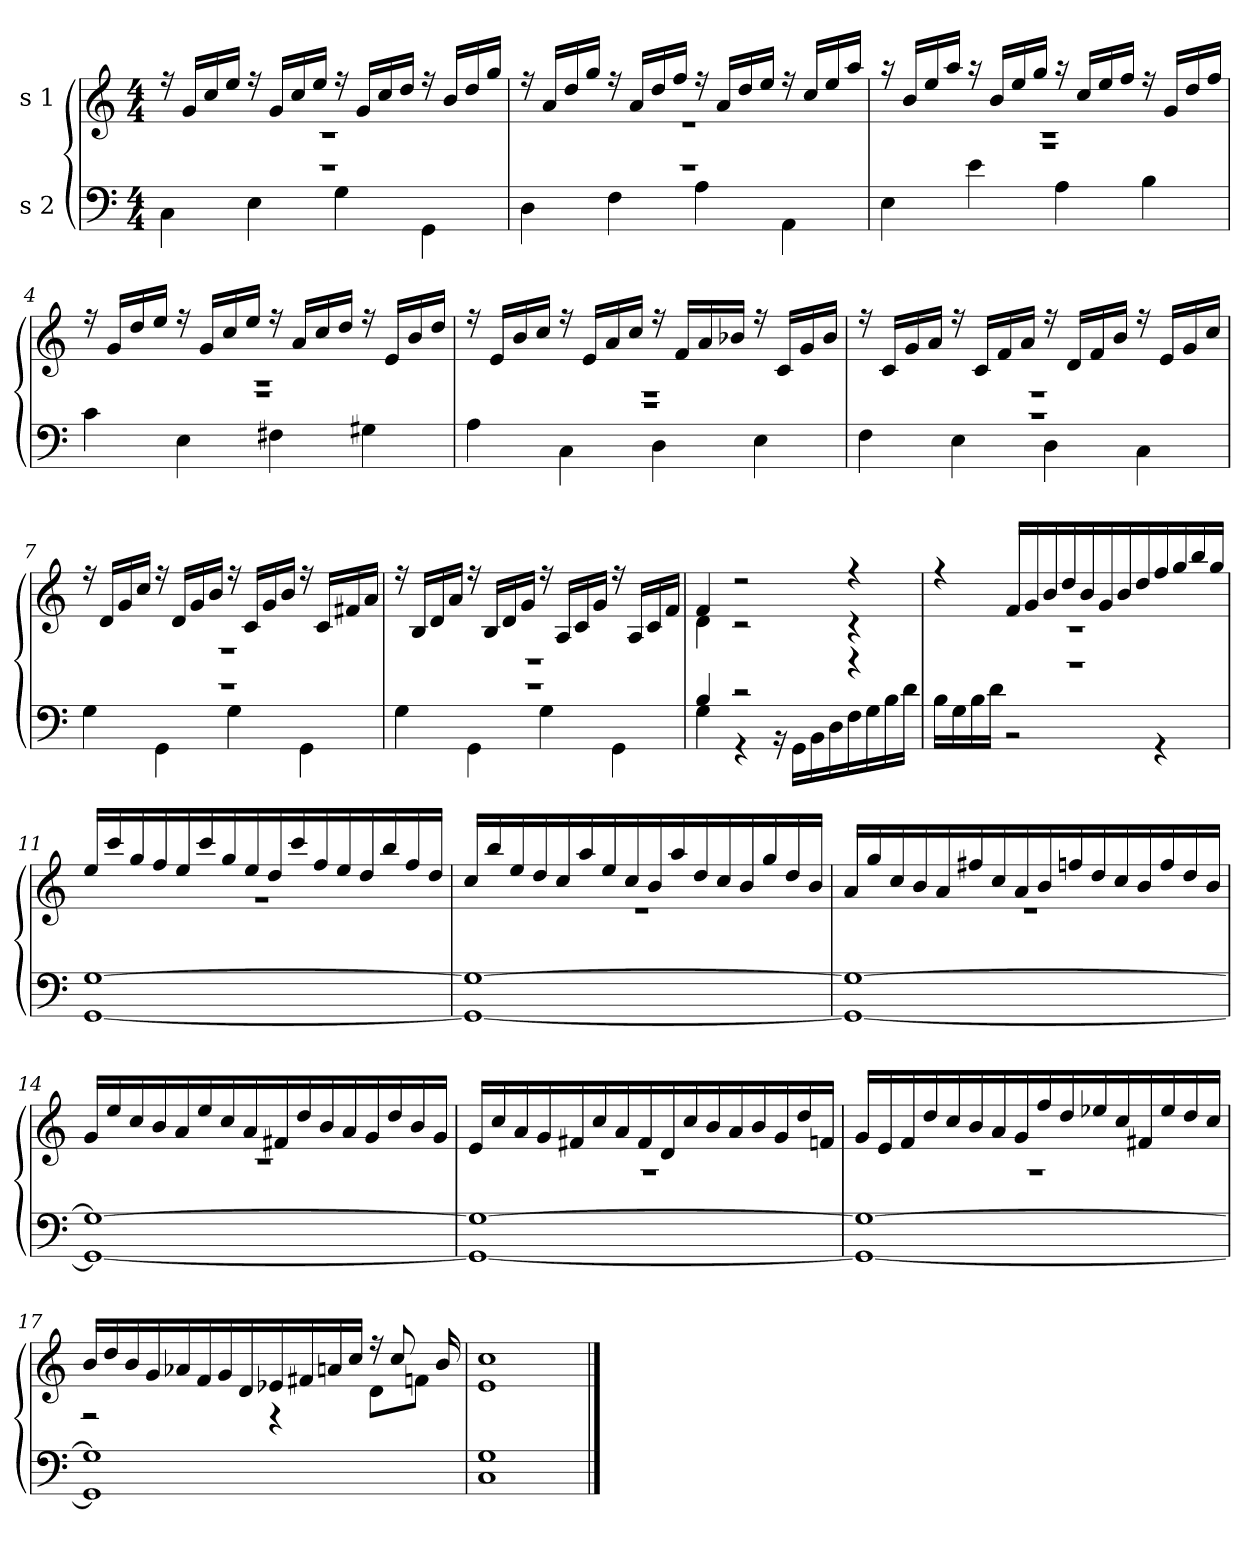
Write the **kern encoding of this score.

**kern	**kern
*part2	*part1
*staff2	*staff1
*I"s 2	*I"s 1
*clefF4	*clefG2
*k[]	*k[]
*C:	*C:
*M4/4	*M4/4
=1	=1
*^	*^
1r	4C	16r	1r
.	.	16gLL	.
.	.	16cc	.
.	.	16eeJJ	.
.	4E	16r	.
.	.	16gLL	.
.	.	16cc	.
.	.	16eeJJ	.
.	4G	16r	.
.	.	16gLL	.
.	.	16cc	.
.	.	16ddJJ	.
.	4GG	16r	.
.	.	16bLL	.
.	.	16dd	.
.	.	16ggJJ	.
=2	=2	=2	=2
1r	4D	16r	1r
.	.	16aLL	.
.	.	16dd	.
.	.	16ggJJ	.
.	4F	16r	.
.	.	16aLL	.
.	.	16dd	.
.	.	16ffJJ	.
.	4A	16r	.
.	.	16aLL	.
.	.	16dd	.
.	.	16eeJJ	.
.	4AA	16r	.
.	.	16ccLL	.
.	.	16ee	.
.	.	16aaJJ	.
=3	=3	=3	=3
1r	4E	16r	1r
.	.	16bLL	.
.	.	16ee	.
.	.	16aaJJ	.
.	4e	16r	.
.	.	16bLL	.
.	.	16ee	.
.	.	16ggJJ	.
.	4A	16r	.
.	.	16ccLL	.
.	.	16ee	.
.	.	16ffJJ	.
.	4B	16r	.
.	.	16gLL	.
.	.	16dd	.
.	.	16ffJJ	.
=4	=4	=4	=4
1r	4c	16r	1r
.	.	16gLL	.
.	.	16dd	.
.	.	16eeJJ	.
.	4E	16r	.
.	.	16gLL	.
.	.	16cc	.
.	.	16eeJJ	.
.	4F#	16r	.
.	.	16aLL	.
.	.	16cc	.
.	.	16ddJJ	.
.	4G#	16r	.
.	.	16eLL	.
.	.	16b	.
.	.	16ddJJ	.
=5	=5	=5	=5
1r	4A	16r	1r
.	.	16eLL	.
.	.	16b	.
.	.	16ccJJ	.
.	4C	16r	.
.	.	16eLL	.
.	.	16a	.
.	.	16ccJJ	.
.	4D	16r	.
.	.	16fLL	.
.	.	16a	.
.	.	16b-JJ	.
.	4E	16r	.
.	.	16cLL	.
.	.	16g	.
.	.	16b-JJ	.
=6	=6	=6	=6
1r	4F	16r	1r
.	.	16cLL	.
.	.	16g	.
.	.	16aJJ	.
.	4E	16r	.
.	.	16cLL	.
.	.	16f	.
.	.	16aJJ	.
.	4D	16r	.
.	.	16dLL	.
.	.	16f	.
.	.	16bJJ	.
.	4C	16r	.
.	.	16eLL	.
.	.	16g	.
.	.	16ccJJ	.
=7	=7	=7	=7
1r	4G	16r	1r
.	.	16dLL	.
.	.	16g	.
.	.	16ccJJ	.
.	4GG	16r	.
.	.	16dLL	.
.	.	16g	.
.	.	16bJJ	.
.	4G	16r	.
.	.	16cLL	.
.	.	16g	.
.	.	16bJJ	.
.	4GG	16r	.
.	.	16cLL	.
.	.	16f#	.
.	.	16aJJ	.
=8	=8	=8	=8
1r	4G	16r	1r
.	.	16BLL	.
.	.	16d	.
.	.	16aJJ	.
.	4GG	16r	.
.	.	16BLL	.
.	.	16d	.
.	.	16gJJ	.
.	4G	16r	.
.	.	16ALL	.
.	.	16c	.
.	.	16gJJ	.
.	4GG	16r	.
.	.	16ALL	.
.	.	16c	.
.	.	16fJJ	.
=9	=9	=9	=9
4B	4G	4f	4d
2r	4r	2r	2r
.	16r	.	.
.	16GGLL	.	.
.	16BB	.	.
.	16D	.	.
4r	16F	4r	4r
.	16G	.	.
.	16B	.	.
.	16dJJ	.	.
=10	=10	=10	=10
1r	16BLL	4r	1r
.	16G	.	.
.	16B	.	.
.	16dJJ	.	.
.	2r	16fLL	.
.	.	16g	.
.	.	16b	.
.	.	16dd	.
.	.	16b	.
.	.	16g	.
.	.	16b	.
.	.	16dd	.
.	4r	16ff	.
.	.	16gg	.
.	.	16bb	.
.	.	16ggJJ	.
=11	=11	=11	=11
[1G	[1GG	16eeLL	1r
.	.	16ccc	.
.	.	16gg	.
.	.	16ff	.
.	.	16ee	.
.	.	16ccc	.
.	.	16gg	.
.	.	16ee	.
.	.	16dd	.
.	.	16ccc	.
.	.	16ff	.
.	.	16ee	.
.	.	16dd	.
.	.	16bb	.
.	.	16ff	.
.	.	16ddJJ	.
=12	=12	=12	=12
1G_	1GG_	16ccLL	1r
.	.	16bb	.
.	.	16ee	.
.	.	16dd	.
.	.	16cc	.
.	.	16aa	.
.	.	16ee	.
.	.	16cc	.
.	.	16b	.
.	.	16aa	.
.	.	16dd	.
.	.	16cc	.
.	.	16b	.
.	.	16gg	.
.	.	16dd	.
.	.	16bJJ	.
=13	=13	=13	=13
1G_	1GG_	16aLL	1r
.	.	16gg	.
.	.	16cc	.
.	.	16b	.
.	.	16a	.
.	.	16ff#	.
.	.	16cc	.
.	.	16a	.
.	.	16b	.
.	.	16ff	.
.	.	16dd	.
.	.	16cc	.
.	.	16b	.
.	.	16ff	.
.	.	16dd	.
.	.	16bJJ	.
=14	=14	=14	=14
1G_	1GG_	16gLL	1r
.	.	16ee	.
.	.	16cc	.
.	.	16b	.
.	.	16a	.
.	.	16ee	.
.	.	16cc	.
.	.	16a	.
.	.	16f#	.
.	.	16dd	.
.	.	16b	.
.	.	16a	.
.	.	16g	.
.	.	16dd	.
.	.	16b	.
.	.	16gJJ	.
=15	=15	=15	=15
1G_	1GG_	16eLL	1r
.	.	16cc	.
.	.	16a	.
.	.	16g	.
.	.	16f#	.
.	.	16cc	.
.	.	16a	.
.	.	16f#	.
.	.	16d	.
.	.	16cc	.
.	.	16b	.
.	.	16a	.
.	.	16b	.
.	.	16g	.
.	.	16dd	.
.	.	16fJJ	.
=16	=16	=16	=16
1G_	1GG_	16gLL	1r
.	.	16e	.
.	.	16f	.
.	.	16dd	.
.	.	16cc	.
.	.	16b	.
.	.	16a	.
.	.	16g	.
.	.	16ff	.
.	.	16dd	.
.	.	16ee-	.
.	.	16cc	.
.	.	16f#	.
.	.	16ee-	.
.	.	16dd	.
.	.	16ccJJ	.
=17	=17	=17	=17
1G]	1GG]	16bLL	2r
.	.	16dd	.
.	.	16b	.
.	.	16g	.
.	.	16a-	.
.	.	16f	.
.	.	16g	.
.	.	16d	.
.	.	16e-	4r
.	.	16f#	.
.	.	16a	.
.	.	16ccJJ	.
.	.	16r	8dL
.	.	8cc	.
.	.	.	8fJ
.	.	16b	.
=18	=18	=18	=18
1G	1C	1cc	1e
*v	*v	*	*
*	*v	*v
==	==
*-	*-
